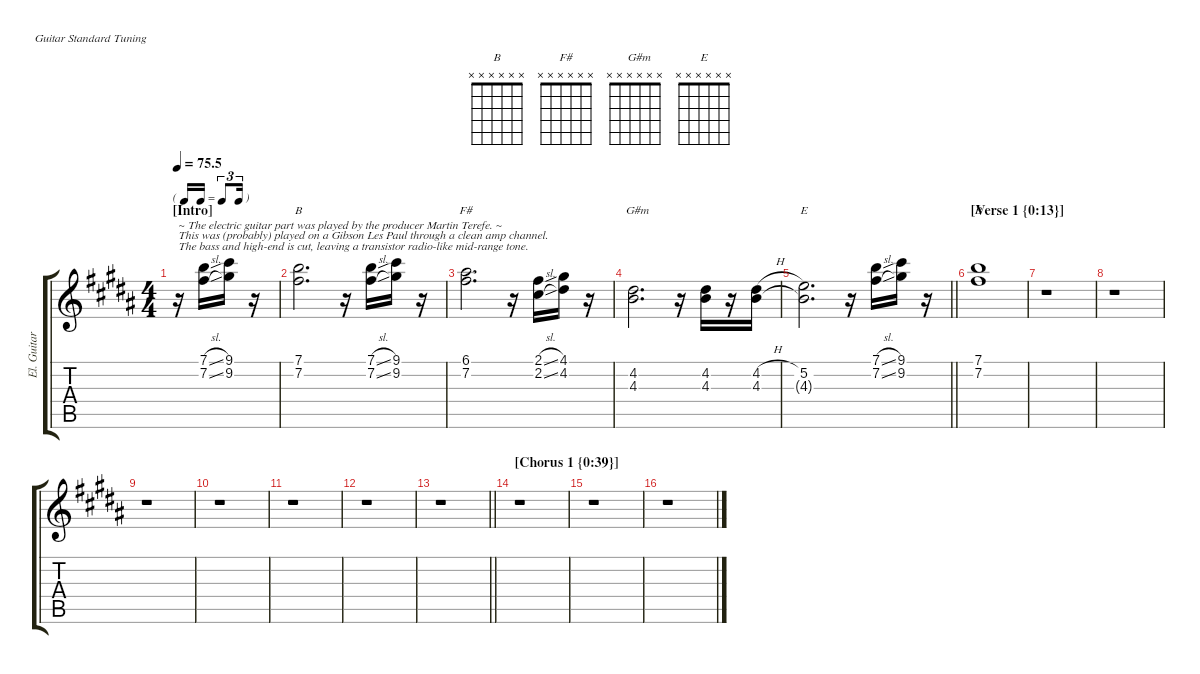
\defaultSystemsLayout 4
\hideDynamics
\bracketExtendMode groupsimilarinstruments
\track ("Guitar, electric" "El. Guitar") {defaultSystemsLayout 4 instrument electricguitarjazz}
\staff {score tabs}
\tuning (E4 B3 G3 D3 A2 E2)
\chord ("B" x x x x x x)
\chord ("F#" x x x x x x)
\chord ("   G#m" x x x x x x)
\chord ("E" x x x x x x)
\ts (4 4)
\beaming (8 2 2 2 2)
\tf triplet16th
\section ("" "[Intro]")
\ac
\tempo
75.5
\accidentals auto
\clef g2
\ottava regular
\simile none
\ks b
r.16{txt "~ The electric guitar part was played by the producer Martin Terefe. ~\n\nThis was (probably) played on a Gibson Les Paul through a clean amp channel.\nThe bass and high-end is cut, leaving a transistor radio-like mid-range tone." dy mf instrument electricguitarjazz beam Down} (7.1{sl acc forcenatural} 7.2{sl acc #}).16{beam Down} (9.1{acc #} 9.2{acc #}).16{beam Down} r.16{beam Down} |
(7.1{acc forcenatural} 7.2{acc #}).2{d ch "B" beam Down} r.16{beam Down} (7.1{sl acc forcenatural} 7.2{sl acc #}).16{beam Down} (9.1{acc #} 9.2{acc #}).16{beam Down} r.16{beam Down} |
(6.1{acc #} 7.2{acc #}).2{d ch "F#" beam Down} r.16{beam Down} (2.1{sl acc #} 2.2{sl acc #}).16{beam Down} (4.1{acc #} 4.2{acc #}).16{beam Down} r.16{beam Down} |
(4.2{acc #} 4.3{acc forcenatural}).2{d ch "   G#m" beam Down} r.16{beam Down} (4.2{acc #} 4.3{acc forcenatural}).16{beam Down} r.16{beam Down} (4.2{h acc #} 4.3{acc forcenatural}).16{beam Down} |
\barLineRight lightlight
(5.2{acc forcenatural} 4.3{t acc forcenatural}).2{d ch "E" beam Down} r.16{beam Down} (7.1{sl acc forcenatural} 7.2{sl acc #}).16{beam Down} (9.1{acc #} 9.2{acc #}).16{beam Down} r.16{beam Down} |
\section ("" "[Verse 1 {0:13}]")
\scale
0.306092 (7.1{acc forcenatural} 7.2{acc #}).1{ch "B" beam Down} |
\scale
0.232776 r.1{beam Down} |
\scale
0.232776 r.1{beam Down} |
\scale
0.232776 r.1{beam Down} |
\scale
0.232776 r.1{beam Down} |
\scale
0.232776 r.1{beam Down} |
\scale
0.232776 r.1{beam Down} |
\scale
0.232776
\barLineRight lightlight
r.1{beam Down} |
\section ("" "[Chorus 1 {0:39}]")
\scale
0.228355 r.1{beam Down} |
\scale
0.228355 r.1{beam Down} |
\scale
0.228355 r.1{beam Down}
